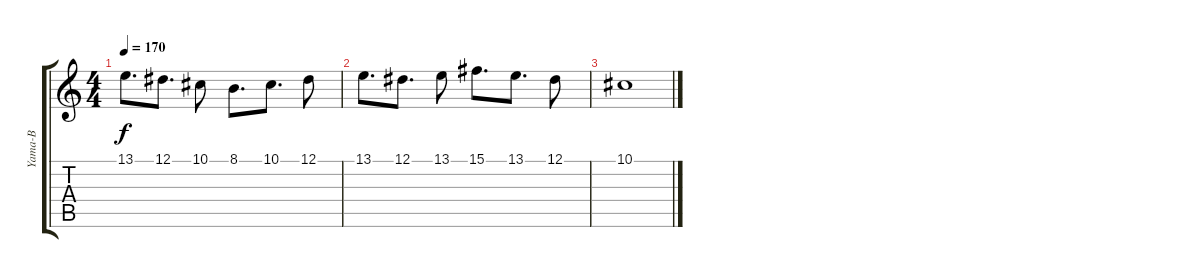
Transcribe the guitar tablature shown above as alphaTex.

\track ("Yama-B" "Yama-B") {instrument altosax}
\staff {score tabs}
\tuning (Eb4 Bb3 Gb3 Db3 Ab2 Eb2) {hide}
\ts (4 4)
\tempo 170
\clef g2
\ks c
13.1.8{d dy f} 12.1.8{d} 10.1.8 8.1.8{d} 10.1.8{d} 12.1.8 |
13.1.8{d} 12.1.8{d} 13.1.8 15.1.8{d} 13.1.8{d} 12.1.8 |
10.1.1
